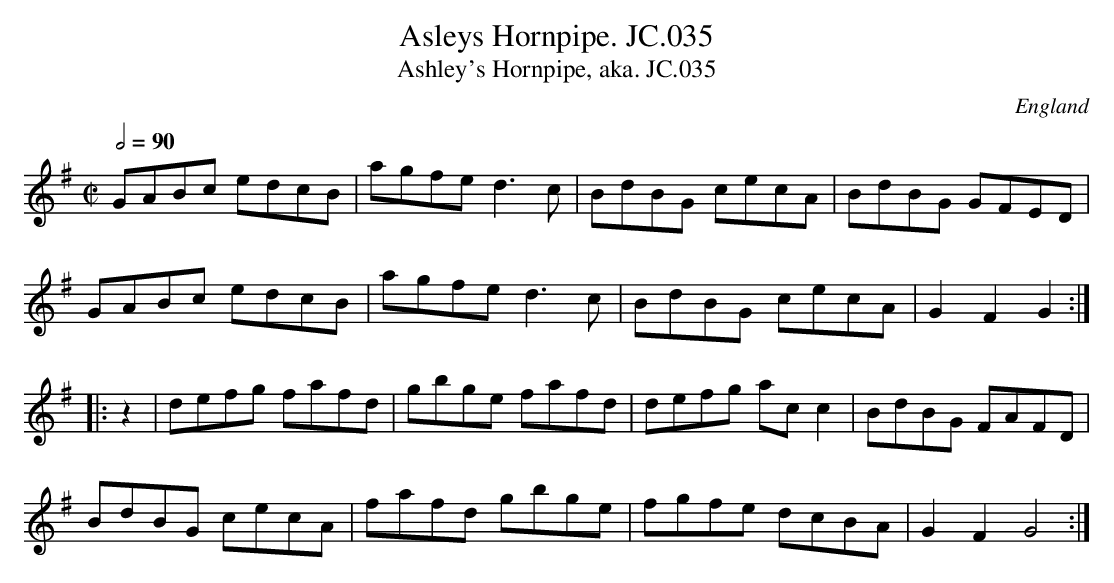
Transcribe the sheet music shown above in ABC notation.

X:1
T:Asleys Hornpipe. JC.035
T:Ashley's Hornpipe, aka. JC.035
O:England
M:C|
L:1/8
Q:2/4=90
K:G major
GABc edcB|\
agfed3c|BdBG cecA|BdBG GFED|!
GABc edcB|agfed3c|BdBG cecA|G2F2G2:|!
|:z2|defg fafd|gbge fafd|defg acc2|BdBG FAFD|!
BdBG cecA|fafd gbge|fgfe dcBA|G2F2G4:|
